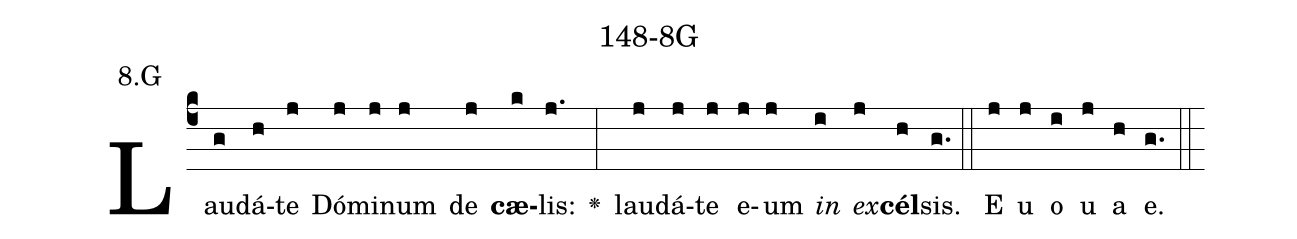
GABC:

name: 148-8G;
annotation: 8.G;
%%
(c4)Lau(g)dá(h)te(j) Dó(j)mi(j)num(j) de(j) <b>cæ</b>(k)lis:(j.) <v>\greheightstar</v>(:) lau(j)dá(j)te(j) e(j)um(j) <i>in</i>(i) <i>ex</i>(j)<b>cél</b>(h)sis.(g.) (::) E(j) u(j) o(i) u(j) a(h) e.(g.) (::)
